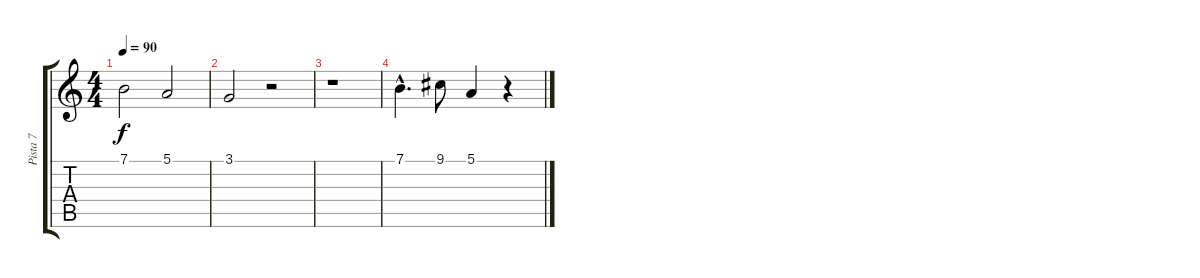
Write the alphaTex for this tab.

\track ("Pista 7" "Pista 7") {instrument clarinet}
\staff {score tabs}
\tuning (E4 B3 G3 D3 A2 E2) {hide}
\ts (4 4)
\tempo 90
\clef g2
\ks c
7.1.2{dy f} 5.1.2 |
3.1.2 r.2 |
r.1 |
7.1{hac}.4{d} 9.1.8 5.1.4 r.4
